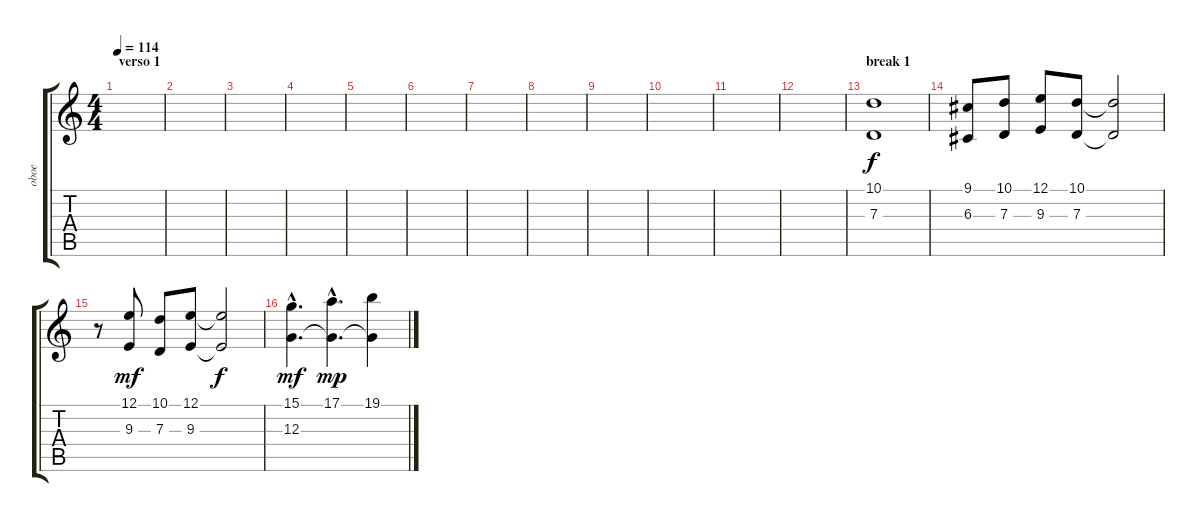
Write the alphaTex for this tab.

\track ("oboe" "oboe") {instrument oboe}
\staff {score tabs}
\tuning (E4 B3 G3 D3 A2 E2) {hide}
\ts (4 4)
\section ("" "verso 1")
\tempo 114
\clef g2
\ks c
|
|
|
|
|
|
|
|
|
|
|
|
\section ("" "break 1")
(10.1 7.3).1 |
(9.1 6.3).8 (10.1 7.3).8 (12.1 9.3).8 (10.1 7.3).8 (10.1{t} 7.3{t}).2{dy f} |
r.8 (12.1 9.3).8{dy mf} (10.1 7.3).8 (12.1 9.3).8 (12.1{t} 9.3{t}).2{dy f} |
(15.1{hac} 12.3{hac}).4{d dy mf} (17.1{hac} 12.3{hac t}).4{d dy mp} (19.1 12.3{t}).4
